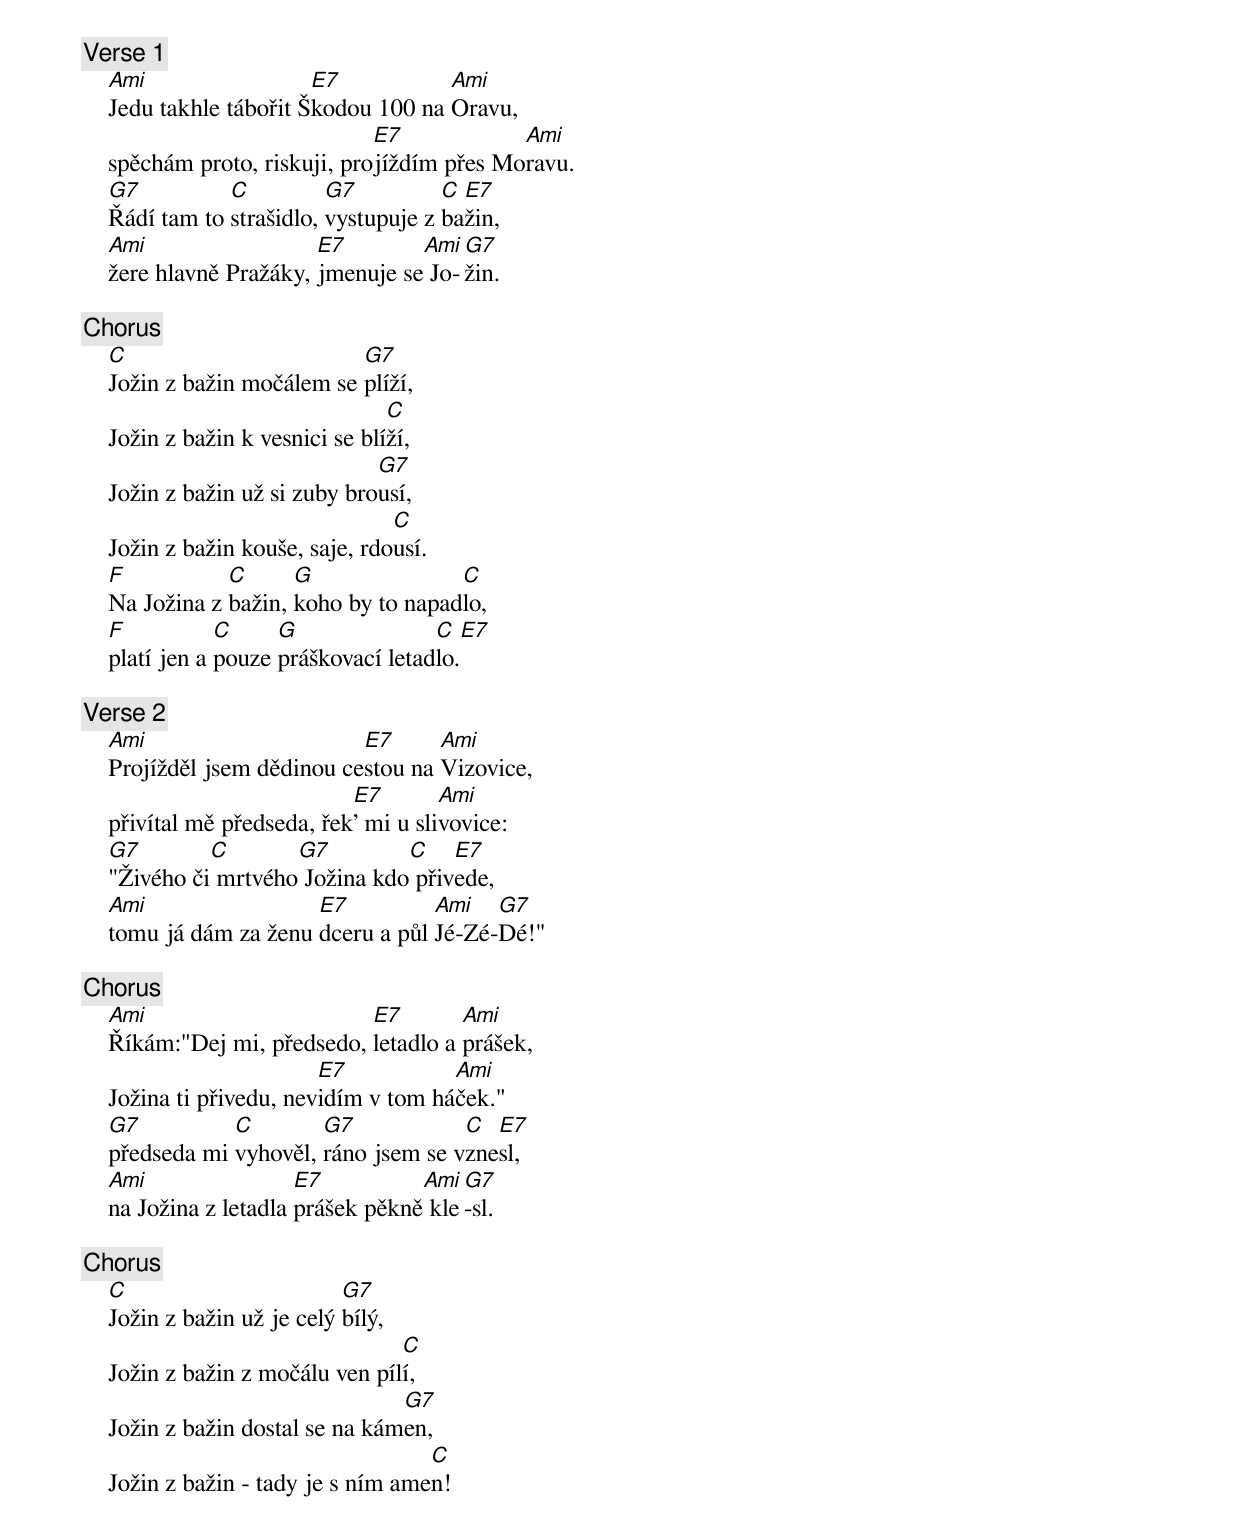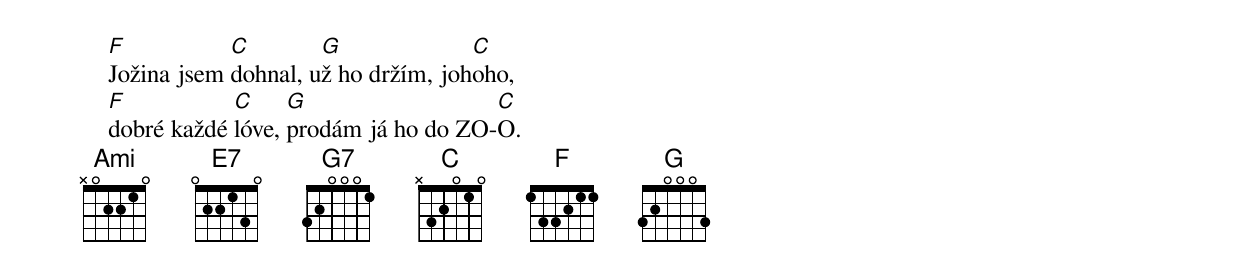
    [Verse 1]
    Ami                  E7           Ami
    Jedu takhle tábořit Škodou 100 na Oravu,
                               E7            Ami
    spěchám proto, riskuji, projíždím přes Moravu.
    G7          C          G7          C E7
    Řádí tam to strašidlo, vystupuje z bažin,
    Ami                  E7        Ami G7
    žere hlavně Pražáky, jmenuje se Jo-žin.

    [Chorus]
    C                        G7
    Jožin z bažin močálem se plíží,
                                  C
    Jožin z bažin k vesnici se blíží,
                                G7
    Jožin z bažin už si zuby brousí,
                                  C
    Jožin z bažin kouše, saje, rdousí.
    F           C      G               C
    Na Jožina z bažin, koho by to napadlo,
    F           C     G               C  E7
    platí jen a pouze práškovací letadlo.

    [Verse 2]
    Ami                      E7      Ami
    Projížděl jsem dědinou cestou na Vizovice,
                             E7        Ami
    přivítal mě předseda, řek' mi u slivovice:
    G7        C       G7         C    E7
    "Živého či mrtvého Jožina kdo přivede,
    Ami                 E7          Ami   G7
    tomu já dám za ženu dceru a půl Jé-Zé-Dé!"

    [Chorus]
    Ami                      E7        Ami
    Říkám:"Dej mi, předsedo, letadlo a prášek,
                          E7           Ami
    Jožina ti přivedu, nevidím v tom háček."
    G7          C        G7            C  E7
    předseda mi vyhověl, ráno jsem se vznesl,
    Ami                 E7          Ami G7
    na Jožina z letadla prášek pěkně kle-sl.

    [Chorus]
    C                        G7
    Jožin z bažin už je celý bílý,
                                  C
    Jožin z bažin z močálu ven pílí,
                                  G7
    Jožin z bažin dostal se na kámen,
                                     C
    Jožin z bažin - tady je s ním amen!
    F           C        G              C
    Jožina jsem dohnal, už ho držím, johoho,
    F           C     G                  C
    dobré každé lóve, prodám já ho do ZO-O.
